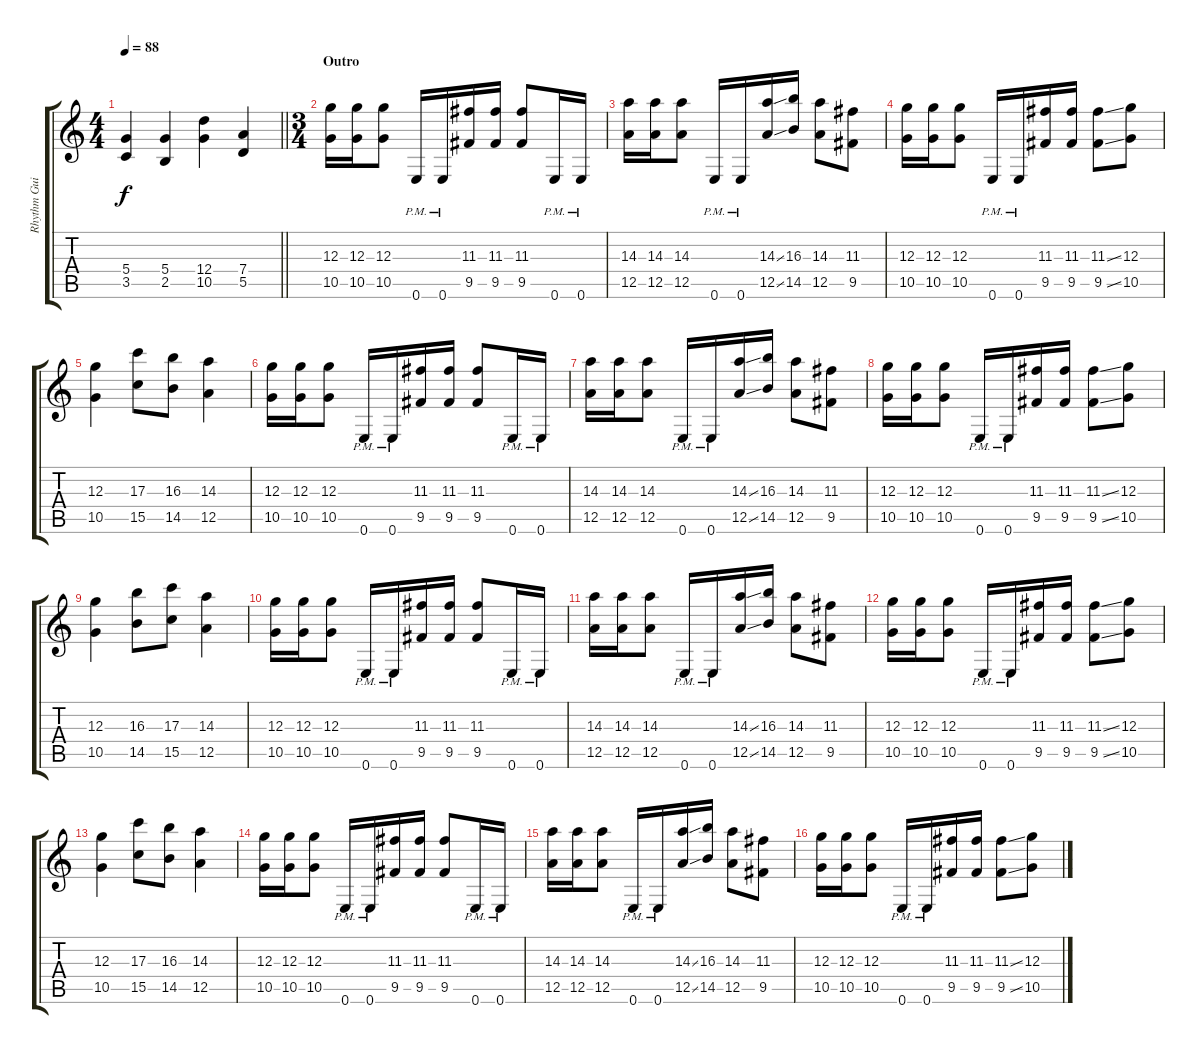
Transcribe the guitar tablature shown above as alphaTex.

\track ("Rhythm Guitar I" "Rhythm Gui") {instrument overdrivenguitar}
\staff {score tabs}
\tuning (E4 B3 G3 D3 A2 E2) {hide}
\ts (4 4)
\tempo 88
\clef g2
\barLineRight lightlight
\ks c
(5.4 3.5).4{dy f} (5.4 2.5).4 (12.4 10.5).4 (7.4 5.5).4 |
\ts (3 4)
\section ("" "Outro")
(12.3 10.5).16 (12.3 10.5).16 (12.3 10.5).8 0.6{pm}.16 0.6{pm}.16 (11.3 9.5).16 (11.3 9.5).16 (11.3 9.5).8 0.6{pm}.16 0.6{pm}.16 |
(14.3 12.5).16 (14.3 12.5).16 (14.3 12.5).8 0.6{pm}.16 0.6{pm}.16 (14.3{ss} 12.5{ss}).16 (16.3 14.5).16 (14.3 12.5).8 (11.3 9.5).8 |
(12.3 10.5).16 (12.3 10.5).16 (12.3 10.5).8 0.6{pm}.16 0.6{pm}.16 (11.3 9.5).16 (11.3 9.5).16 (11.3{ss} 9.5{ss}).8 (12.3 10.5).8 |
(12.3 10.5).4 (17.3 15.5).8 (16.3 14.5).8 (14.3 12.5).4 |
(12.3 10.5).16 (12.3 10.5).16 (12.3 10.5).8 0.6{pm}.16 0.6{pm}.16 (11.3 9.5).16 (11.3 9.5).16 (11.3 9.5).8 0.6{pm}.16 0.6{pm}.16 |
(14.3 12.5).16 (14.3 12.5).16 (14.3 12.5).8 0.6{pm}.16 0.6{pm}.16 (14.3{ss} 12.5{ss}).16 (16.3 14.5).16 (14.3 12.5).8 (11.3 9.5).8 |
(12.3 10.5).16 (12.3 10.5).16 (12.3 10.5).8 0.6{pm}.16 0.6{pm}.16 (11.3 9.5).16 (11.3 9.5).16 (11.3{ss} 9.5{ss}).8 (12.3 10.5).8 |
(12.3 10.5).4 (16.3 14.5).8 (17.3 15.5).8 (14.3 12.5).4 |
(12.3 10.5).16 (12.3 10.5).16 (12.3 10.5).8 0.6{pm}.16 0.6{pm}.16 (11.3 9.5).16 (11.3 9.5).16 (11.3 9.5).8 0.6{pm}.16 0.6{pm}.16 |
(14.3 12.5).16 (14.3 12.5).16 (14.3 12.5).8 0.6{pm}.16 0.6{pm}.16 (14.3{ss} 12.5{ss}).16 (16.3 14.5).16 (14.3 12.5).8 (11.3 9.5).8 |
(12.3 10.5).16 (12.3 10.5).16 (12.3 10.5).8 0.6{pm}.16 0.6{pm}.16 (11.3 9.5).16 (11.3 9.5).16 (11.3{ss} 9.5{ss}).8 (12.3 10.5).8 |
(12.3 10.5).4 (17.3 15.5).8 (16.3 14.5).8 (14.3 12.5).4 |
(12.3 10.5).16 (12.3 10.5).16 (12.3 10.5).8 0.6{pm}.16 0.6{pm}.16 (11.3 9.5).16 (11.3 9.5).16 (11.3 9.5).8 0.6{pm}.16 0.6{pm}.16 |
(14.3 12.5).16 (14.3 12.5).16 (14.3 12.5).8 0.6{pm}.16 0.6{pm}.16 (14.3{ss} 12.5{ss}).16 (16.3 14.5).16 (14.3 12.5).8 (11.3 9.5).8 |
(12.3 10.5).16 (12.3 10.5).16 (12.3 10.5).8 0.6{pm}.16 0.6{pm}.16 (11.3 9.5).16 (11.3 9.5).16 (11.3{ss} 9.5{ss}).8 (12.3 10.5).8
